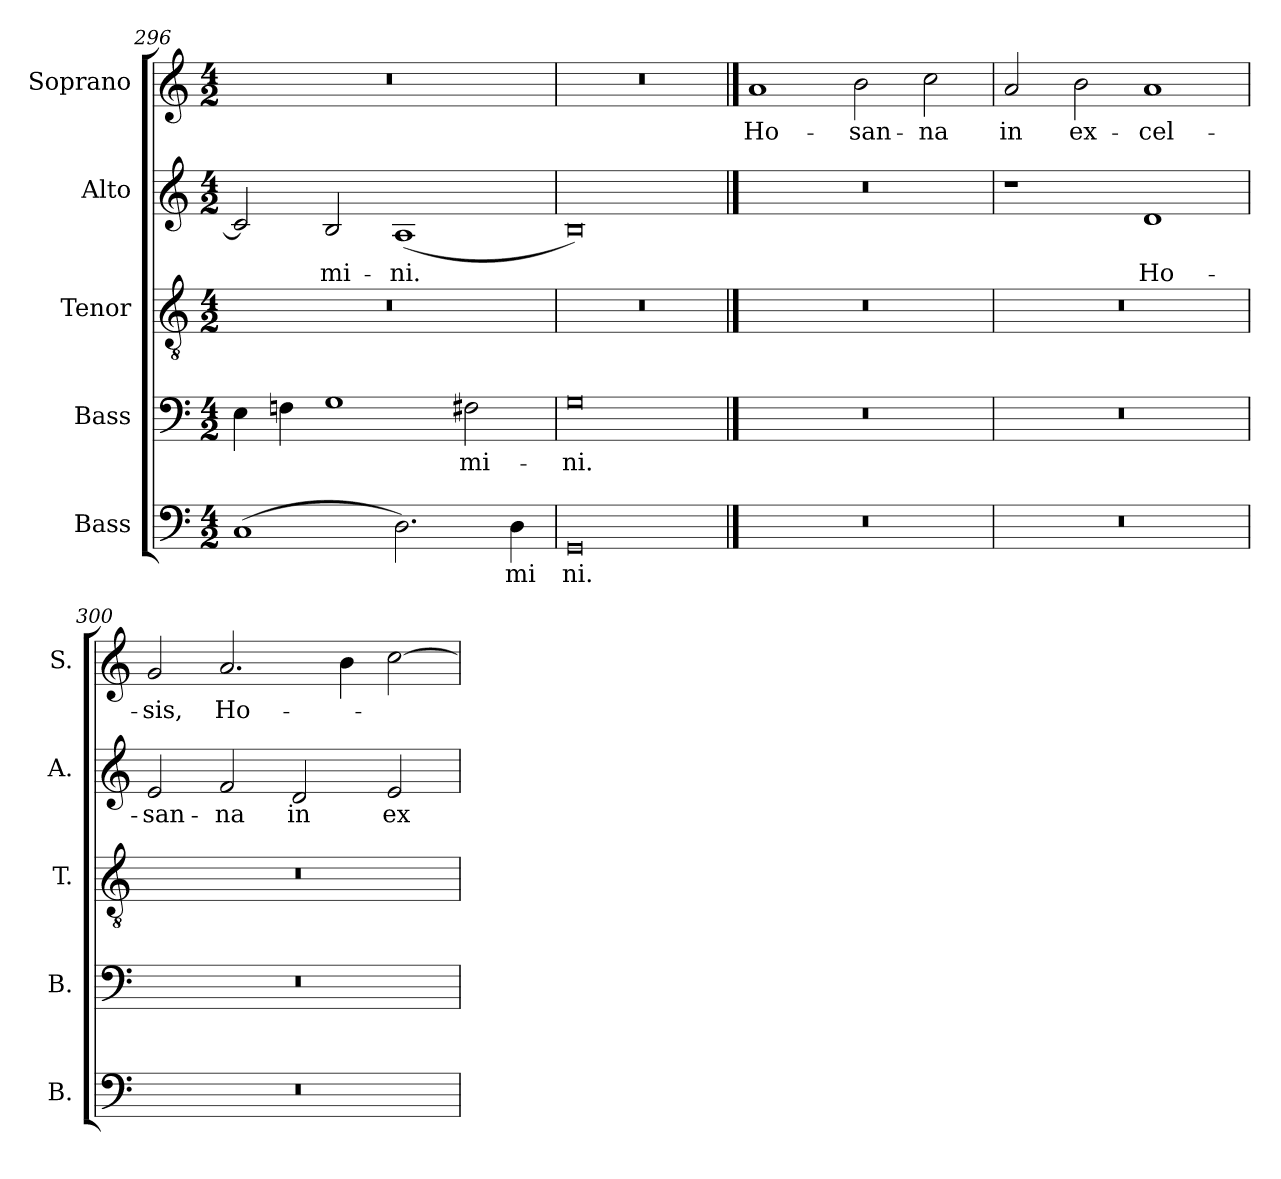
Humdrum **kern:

**kern	**text	**kern	**text	**kern	**kern	**text	**kern	**text
*part5	*part5	*part4	*part4	*part3	*part2	*part2	*part1	*part1
*staff5	*staff5	*staff4	*staff4	*staff3	*staff2	*staff2	*staff1	*staff1
*I"Bass	*	*I"Bass	*	*I"Tenor	*I"Alto	*	*I"Soprano	*
*I'B.	*	*I'B.	*	*I'T.	*I'A.	*	*I'S.	*
*clefF4	*	*clefF4	*	*clefGv2	*clefG2	*	*clefG2	*
*	*	*	*	*ITrd7c12	*	*	*	*
*k[]	*	*k[]	*	*k[]	*k[]	*	*k[]	*
*C:	*	*C:	*	*C:	*C:	*	*C:	*
*M4/2	*	*M4/2	*	*M4/2	*M4/2	*	*M4/2	*
=296	=296	=296	=296	=296	=296	=296	=296	=296
!	!	!	!	!LO:N:vis=1	!	!	!LO:N:vis=1	!
(1Ci	.	4Ei\	.	0r	2ci/]	.	0r	.
.	.	4Fni\	.	.	.	.	.	.
!	!	!	!	!	!	!LO:LY:b:color=#000000	!	!
.	.	1Gi	.	.	2Bi/	-mi-	.	.
!	!	!	!	!	!	!LO:LY:b:color=#000000	!	!
2.Di\)	.	.	.	.	(1Ai	-ni.	.	.
!	!	!	!LO:LY:b:color=#000000	!	!	!	!	!
.	.	2F#Xi\	-mi-	.	.	.	.	.
!	!LO:LY:b:color=#000000	!	!	!	!	!	!	!
4Di\	-mi	.	.	.	.	.	.	.
=297	=297	=297	=297	=297	=297	=297	=297	=297
!	!LO:LY:b:color=#000000	!	!	!	!	!	!	!
!	!	!	!LO:LY:b:color=#000000	!LO:N:vis=1	!	!	!LO:N:vis=1	!
0GGi	ni.	0Gi	-ni.	0r	0Bi)	.	0r	.
!!LO:LB:g=z
==298	==298	==298	==298	==298	==298	==298	==298	==298
!LO:N:vis=1	!	!LO:N:vis=1	!	!LO:N:vis=1	!LO:N:vis=1	!	!	!
*	*	*	*	*	*	*	*MM200	*
!	!	!	!	!	!	!	!	!LO:LY:b:color=#000000
0r	.	0r	.	0r	0r	.	1ai	Ho-
!	!	!	!	!	!	!	!	!LO:LY:b:color=#000000
.	.	.	.	.	.	.	2bi\	-san-
!	!	!	!	!	!	!	!	!LO:LY:b:color=#000000
.	.	.	.	.	.	.	2cci\	-na
=299	=299	=299	=299	=299	=299	=299	=299	=299
!LO:N:vis=1	!	!LO:N:vis=1	!	!LO:N:vis=1	!	!	!	!
!	!	!	!	!	!	!	!	!LO:LY:b:color=#000000
0r	.	0r	.	0r	1r	.	2ai/	in
!	!	!	!	!	!	!	!	!LO:LY:b:color=#000000
.	.	.	.	.	.	.	2bi\	ex-
!	!	!	!	!	!	!LO:LY:b:color=#000000	!	!
!	!	!	!	!	!	!	!	!LO:LY:b:color=#000000
.	.	.	.	.	1di	Ho-	1ai	-cel-
=300	=300	=300	=300	=300	=300	=300	=300	=300
!LO:N:vis=1	!	!LO:N:vis=1	!	!LO:N:vis=1	!	!	!	!
!	!	!	!	!	!	!LO:LY:b:color=#000000	!	!
!	!	!	!	!	!	!	!	!LO:LY:b:color=#000000
0r	.	0r	.	0r	2ei/	-san-	2gi/	-sis,
!	!	!	!	!	!	!LO:LY:b:color=#000000	!	!
!	!	!	!	!	!	!	!	!LO:LY:b:color=#000000
.	.	.	.	.	2fi/	-na	2.ai/	Ho-
!	!	!	!	!	!	!LO:LY:b:color=#000000	!	!
.	.	.	.	.	2di/	in	.	.
.	.	.	.	.	.	.	4bi\	.
!	!	!	!	!	!	!LO:LY:b:color=#000000	!	!
.	.	.	.	.	2ei/	ex-	[2cci\	.
=	=	=	=	=	=	=	=	=
*-	*-	*-	*-	*-	*-	*-	*-	*-
